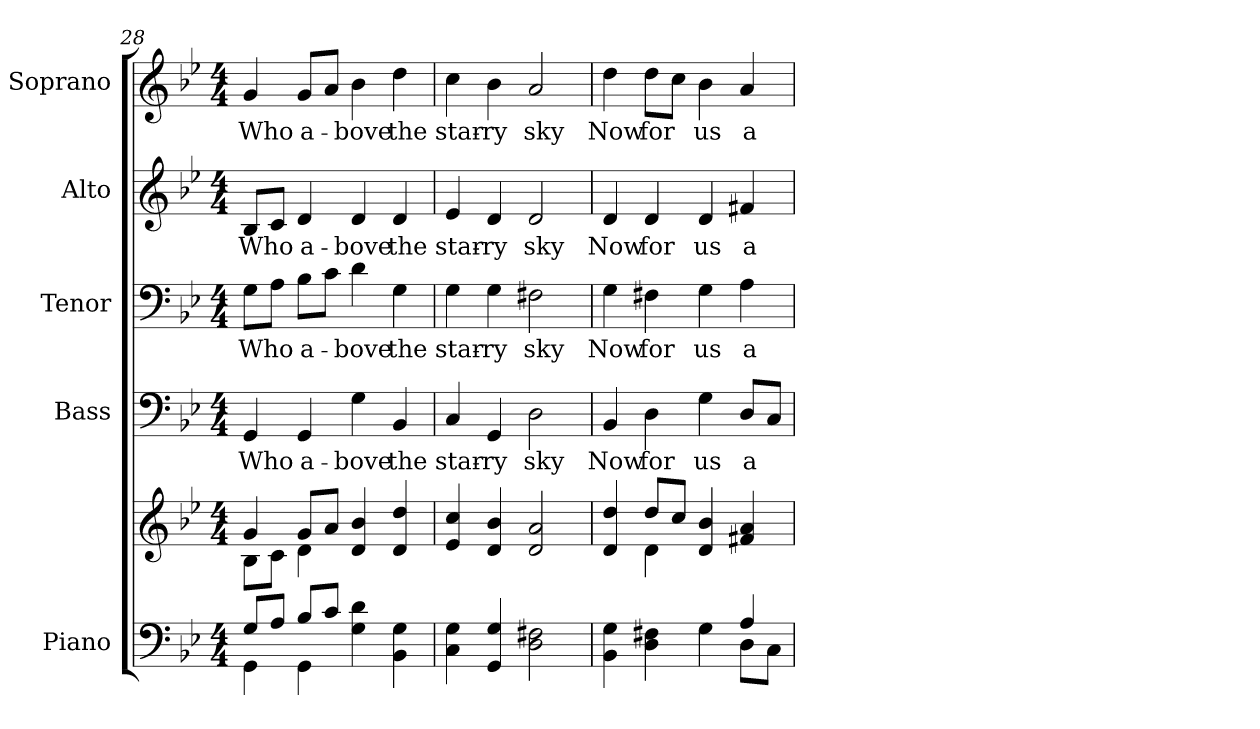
**kern	**kern	**kern	**text	**kern	**text	**kern	**text	**kern	**text
*part5	*part5	*part4	*part4	*part3	*part3	*part2	*part2	*part1	*part1
*staff6	*staff5	*staff4	*staff4	*staff3	*staff3	*staff2	*staff2	*staff1	*staff1
*I"Piano	*	*I"Bass	*	*I"Tenor	*	*I"Alto	*	*I"Soprano	*
*I'Pno.	*	*I'B.	*	*I'T.	*	*I'A.	*	*I'S.	*
*clefF4	*clefG2	*clefF4	*	*clefF4	*	*clefG2	*	*clefG2	*
*k[b-e-]	*k[b-e-]	*k[b-e-]	*	*k[b-e-]	*	*k[b-e-]	*	*k[b-e-]	*
*B-:	*B-:	*B-:	*	*B-:	*	*B-:	*	*B-:	*
*M4/4	*M4/4	*M4/4	*	*M4/4	*	*M4/4	*	*M4/4	*
=28	=28	=28	=28	=28	=28	=28	=28	=28	=28
*^	*^	*	*	*	*	*	*	*	*
!	!	!	!	!	!LO:LY:b:color=#000000	!	!	!	!	!	!
!	!	!	!	!	!	!	!LO:LY:b:color=#000000	!	!	!	!
!	!	!	!	!	!	!	!	!	!LO:LY:b:color=#000000	!	!
!	!	!	!	!	!	!	!	!	!	!	!LO:LY:b:color=#000000
8Gi/L	4GGi\	4gi/	8B-i\L	4GGi/	Who	8Gi\L	Who	8B-i/L	Who	4gi/	Who
8Ai/J	.	.	8ci\J	.	.	8Ai\J	.	8ci/J	.	.	.
!	!	!	!	!	!LO:LY:b:color=#000000	!	!	!	!	!	!
!	!	!	!	!	!	!	!LO:LY:b:color=#000000	!	!	!	!
!	!	!	!	!	!	!	!	!	!LO:LY:b:color=#000000	!	!
!	!	!	!	!	!	!	!	!	!	!	!LO:LY:b:color=#000000
8B-i/L	4GGi\	8gi/L	4di\	4GGi/	a-	8B-i\L	a-	4di/	a-	8gi/L	a-
8ci/J	.	8ai/J	.	.	.	8ci\J	.	.	.	8ai/J	.
!	!	!	!	!	!LO:LY:b:color=#000000	!	!	!	!	!	!
!	!	!	!	!	!	!	!LO:LY:b:color=#000000	!	!	!	!
!	!	!	!	!	!	!	!	!	!LO:LY:b:color=#000000	!	!
!	!	!	!	!	!	!	!	!	!	!	!LO:LY:b:color=#000000
4Gi\ 4di	2ryy	4di/ 4b-i	2ryy	4Gi\	-bove	4di\	-bove	4di/	-bove	4b-i\	-bove
!	!	!	!	!	!LO:LY:b:color=#000000	!	!	!	!	!	!
!	!	!	!	!	!	!	!LO:LY:b:color=#000000	!	!	!	!
!	!	!	!	!	!	!	!	!	!LO:LY:b:color=#000000	!	!
!	!	!	!	!	!	!	!	!	!	!	!LO:LY:b:color=#000000
4BB-i\ 4Gi	.	4di/ 4ddi	.	4BB-i/	the	4Gi\	the	4di/	the	4ddi\	the
*v	*v	*	*	*	*	*	*	*	*	*	*
*	*v	*v	*	*	*	*	*	*	*	*
!!LO:PB:g=z
=29	=29	=29	=29	=29	=29	=29	=29	=29	=29
!	!	!	!LO:LY:b:color=#000000	!	!	!	!	!	!
!	!	!	!	!	!LO:LY:b:color=#000000	!	!	!	!
!	!	!	!	!	!	!	!LO:LY:b:color=#000000	!	!
!	!	!	!	!	!	!	!	!	!LO:LY:b:color=#000000
4Ci\ 4Gi	4e-i/ 4cci	4Ci/	star-	4Gi\	star-	4e-i/	star-	4cci\	star-
!	!	!	!LO:LY:b:color=#000000	!	!	!	!	!	!
!	!	!	!	!	!LO:LY:b:color=#000000	!	!	!	!
!	!	!	!	!	!	!	!LO:LY:b:color=#000000	!	!
!	!	!	!	!	!	!	!	!	!LO:LY:b:color=#000000
4GGi/ 4Gi	4di/ 4b-i	4GGi/	-ry	4Gi\	-ry	4di/	-ry	4b-i\	-ry
!	!	!	!LO:LY:b:color=#000000	!	!	!	!	!	!
!	!	!	!	!	!LO:LY:b:color=#000000	!	!	!	!
!	!	!	!	!	!	!	!LO:LY:b:color=#000000	!	!
!	!	!	!	!	!	!	!	!	!LO:LY:b:color=#000000
2Di\ 2F#Xi	2di/ 2ai	2Di\	sky	2F#Xi\	sky	2di/	sky	2ai/	sky
=30	=30	=30	=30	=30	=30	=30	=30	=30	=30
*^	*^	*	*	*	*	*	*	*	*
!	!	!	!	!	!LO:LY:b:color=#000000	!	!	!	!	!	!
!	!	!	!	!	!	!	!LO:LY:b:color=#000000	!	!	!	!
!	!	!	!	!	!	!	!	!	!LO:LY:b:color=#000000	!	!
!	!	!	!	!	!	!	!	!	!	!	!LO:LY:b:color=#000000
4BB-i\ 4Gi	2ryy	4di/ 4ddi	4ryy	4BB-i/	Now	4Gi\	Now	4di/	Now	4ddi\	Now
!	!	!	!	!	!LO:LY:b:color=#000000	!	!	!	!	!	!
!	!	!	!	!	!	!	!LO:LY:b:color=#000000	!	!	!	!
!	!	!	!	!	!	!	!	!	!LO:LY:b:color=#000000	!	!
!	!	!	!	!	!	!	!	!	!	!	!LO:LY:b:color=#000000
4Di\ 4F#Xi	.	8ddi/L	4di\	4Di\	for	4F#Xi\	for	4di/	for	8ddi\L	for
.	.	8cci/J	.	.	.	.	.	.	.	8cci\J	.
!	!	!	!	!	!LO:LY:b:color=#000000	!	!	!	!	!	!
!	!	!	!	!	!	!	!LO:LY:b:color=#000000	!	!	!	!
!	!	!	!	!	!	!	!	!	!LO:LY:b:color=#000000	!	!
!	!	!	!	!	!	!	!	!	!	!	!LO:LY:b:color=#000000
4Gi\	4ryy	4di/ 4b-i	2ryy	4Gi\	us	4Gi\	us	4di/	us	4b-i\	us
!	!	!	!	!	!LO:LY:b:color=#000000	!	!	!	!	!	!
!	!	!	!	!	!	!	!LO:LY:b:color=#000000	!	!	!	!
!	!	!	!	!	!	!	!	!	!LO:LY:b:color=#000000	!	!
!	!	!	!	!	!	!	!	!	!	!	!LO:LY:b:color=#000000
4Ai/	8Di\L	4f#Xi/ 4ai	.	8Di/L	a	4Ai\	a	4f#Xi/	a	4ai/	a
.	8Ci\J	.	.	8Ci/J	.	.	.	.	.	.	.
*v	*v	*	*	*	*	*	*	*	*	*	*
*	*v	*v	*	*	*	*	*	*	*	*
=	=	=	=	=	=	=	=	=	=
*-	*-	*-	*-	*-	*-	*-	*-	*-	*-
